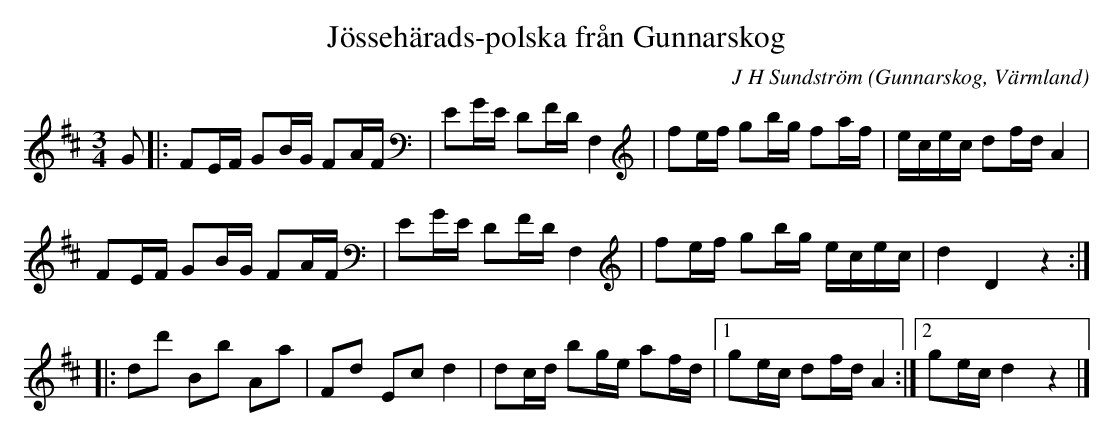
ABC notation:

X:1
T:Jössehärads-polska från Gunnarskog
C:J H Sundström
O:Gunnarskog, Värmland
L:1/16
M:3/4
K:D
G2 |: F2EF G2BG F2AF | E2GE D2FD F,4 | f2ef g2bg f2af | ecec d2fd A4 |
F2EF G2BG F2AF | E2GE D2FD F,4 | f2ef g2bg ecec | d4 D4 z4 ::
d2d'2 B2b2 A2a2 | F2d2 E2c2 d4 | d2cd b2ge a2fd |1 g2ec d2fd A4 :|2 g2ec d4 z4 |]
